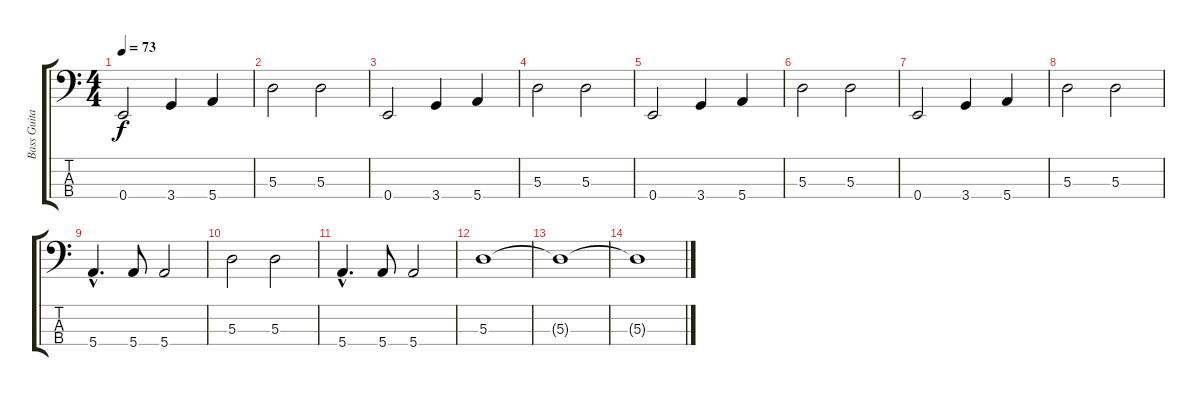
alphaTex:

\track ("Bass Guitar" "Bass Guita") {instrument electricbasspick}
\staff {score tabs}
\tuning (G2 D2 A1 E1) {hide}
\ts (4 4)
\tempo 73
\clef f4
\ks c
0.4.2{dy f} 3.4.4 5.4.4 |
5.3.2 5.3.2 |
0.4.2 3.4.4 5.4.4 |
5.3.2 5.3.2 |
0.4.2 3.4.4 5.4.4 |
5.3.2 5.3.2 |
0.4.2 3.4.4 5.4.4 |
5.3.2 5.3.2 |
5.4{hac}.4{d} 5.4.8 5.4.2 |
5.3.2 5.3.2 |
5.4{hac}.4{d} 5.4.8 5.4.2 |
5.3.1 |
5.3{t}.1 |
5.3{t}.1
